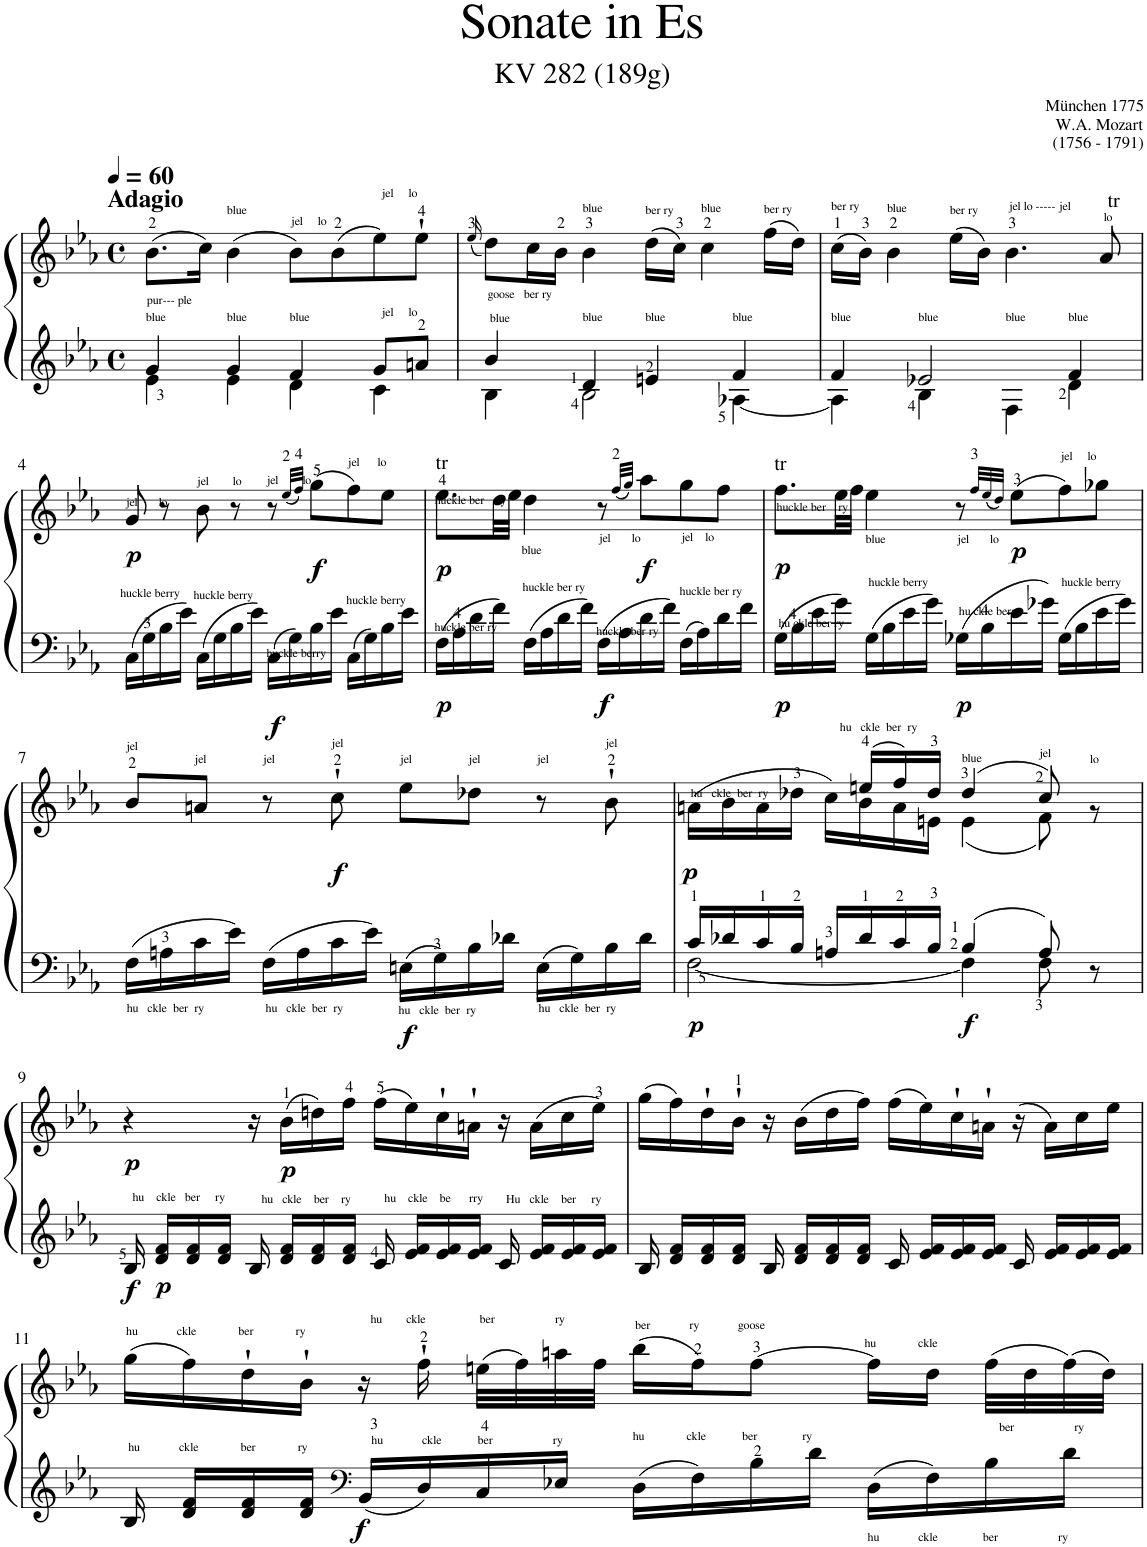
**kern	**kern	**dynam
*part1	*part1	*part1
*staff2	*staff1	*staff1/2
*I"Piano	*	*
*I'Pno.	*	*
*stria5	*stria5	*
*clefG2	*clefG2	*
*k[b-e-a-]	*k[b-e-a-]	*
*M4/4	*M4/4	*
*met(c)	*met(c)	*
*MM60	*MM60	*
=1	=1	=1
*^	*	*
!	!	!LO:TX:a:B:t=Adagio	!
!	!	!LO:TX:b:t=pur--- ple	!
!LO:TX:a:t=blue	!	!	!
4g/	4e-\	(>8.b-\L	.
.	.	16cc\Jk)	.
!	!	!LO:TX:a:t=blue	!
!LO:TX:a:t=blue	!	!	!
4g/	4e-\	(>4b-\	.
!	!	!LO:TX:a:t=jel     lo	!
!LO:TX:a:t=blue	!	!	!
4f/	4d\	8b-\L)	.
.	.	(>8b-\	.
!	!	!LO:TX:a:t=jel     lo	!
!LO:TX:a:t=jel     lo	!	!	!
8g/L	4c\	8ee-\)	.
8an/J	.	8ee-`\J	.
=2	=2	=2	=2
.	.	(<16qee-/	.
!	!	!LO:TX:b:t=goose   ber ry	!
!LO:TX:a:t=blue	!	!	!
4b-/	4B-\	8dd\L)	.
.	.	16cc\L	.
.	.	16b-\JJ	.
!	!	!LO:TX:a:t=blue	!
!LO:TX:a:t=blue	!	!	!
4d/	2B-\	4b-\	.
!	!	!LO:TX:a:t=ber ry	!
!LO:TX:a:t=blue	!	!	!
4en/	.	(>16dd\LL	.
.	.	16cc\JJ)	.
!	!	!LO:TX:a:t=blue	!
.	.	4cc\	.
!LO:TX:a:t=blue	!	!	!
4f/	[4A-X\	.	.
!	!	!LO:TX:a:t=ber ry	!
.	.	(>16ff\LL	.
.	.	16dd\JJ)	.
=3	=3	=3	=3
!	!	!LO:TX:a:t=ber ry	!
!LO:TX:a:t=blue	!	!	!
4f/	4A-\]	(>16cc\LL	.
.	.	16b-\JJ)	.
!	!	!LO:TX:a:t=blue	!
.	.	4b-\	.
!LO:TX:a:t=blue	!	!	!
2e-X/	4B-\	.	.
!	!	!LO:TX:a:t=ber ry	!
.	.	(>16ee-\LL	.
.	.	16b-\JJ)	.
!	!	!LO:TX:a:t=jel lo ----- jel	!
!	!LO:TX:a:t=blue	!	!
.	4F\	4.b-\	.
!LO:TX:a:t=blue	!	!	!
4f/	4d\	.	.
!	!	!LO:TX:a:t=lo	!
!	!	!LO:TX:a:t=tr	!
.	.	8a-/	.
*v	*v	*	*
!!LO:LB:g=z
=4	=4	=4
!	!LO:TX:a:t=jel       lo	!
!LO:TX:a:t=huckle berry	!	!
!	!	!LO:DY:b
16C\LL	8g/	p
16G\	.	.
16B-\	8r	.
16e-\JJ	.	.
!	!LO:TX:a:t=jel        lo	!
!LO:TX:a:t=huckle berry	!	!
16C\LL	8b-\	.
16G\	.	.
16B-\	8r	.
16e-\JJ	.	.
!	!LO:TX:a:t=jel        lo	!
!LO:TX:a:t=huckle berry	!	!
!	!	!LO:DY:b=2
16C\LL	8r	f
16G\	.	.
.	(<32qee-/LLL	.
.	32qff/JJJ)	.
!	!	!LO:DY:b
16B-\	(>8gg\L	f
16e-\JJ	.	.
!	!LO:TX:a:t=jel      lo	!
!LO:TX:a:t=huckle berry	!	!
16C\LL	8ff\)	.
16G\	.	.
16B-\	8ee-\J	.
16e-\JJ	.	.
=5	=5	=5
!	!LO:TX:a:t=huckle ber    ry	!
!	!LO:TX:a:t=tr	!
!LO:TX:a:t=huckle ber ry	!	!
!	!	!LO:DY:b=2
!	!	!LO:DY:n=1:b
16F\LL	8.ee-\L	p p
16A-\	.	.
16d\	.	.
16f\JJ	32dd\LL	.
.	32ee-\JJJ	.
!	!LO:TX:b:t=blue	!
!LO:TX:a:t=huckle ber ry	!	!
16F\LL	4dd\	.
16A-\	.	.
16d\	.	.
16f\JJ	.	.
!	!LO:TX:b:t=jel       lo	!
!LO:TX:a:t=huckle ber ry	!	!
!	!	!LO:DY:n=2:b=2
16F\LL	8r	f
16A-\	.	.
.	(<32qff/LLL	.
.	32qgg/JJJ)	.
!	!	!LO:DY:n=3:b
16d\	8aa-\L	f
16f\JJ	.	.
!	!LO:TX:b:t=jel    lo	!
!LO:TX:a:t=huckle ber ry	!	!
16F\LL	8gg\	.
16A-\	.	.
16d\	8ff\J	.
16f\JJ	.	.
=6	=6	=6
!	!LO:TX:a:t=huckle ber    ry	!
!	!LO:TX:a:t=tr	!
!LO:TX:a:t=hu ckle ber ry	!	!
!	!	!LO:DY:b=2
!	!	!LO:DY:n=1:b
16G\LL	8.ff\L	p p
16B-\	.	.
16e-\	.	.
16g\JJ	32ee-\LL	.
.	32ff\JJJ	.
!	!LO:TX:b:t=blue	!
!LO:TX:a:t=huckle berry	!	!
16G\LL	4ee-\	.
16B-\	.	.
16e-\	.	.
16g\JJ	.	.
!	!LO:TX:b:t=jel       lo	!
!LO:TX:a:t=hu ckle berry	!	!
!	!	!LO:DY:n=2:b=2
16G-X\LL	8r	p
16B-\	.	.
.	32qff/LLL	.
.	(<32qee-/	.
.	32qdd/JJJ)	.
!	!	!LO:DY:n=3:b
16e-\	(>8ee-\L	p
16g-X\JJ	.	.
!	!LO:TX:a:t=jel     lo	!
!LO:TX:a:t=huckle berry	!	!
16G-\LL	8ff\)	.
16B-\	.	.
16e-\	8gg-X\J	.
16g-\JJ	.	.
!!LO:LB:g=z
=7	=7	=7
!	!LO:TX:a:t=jel	!
!LO:TX:b:t=hu   ckle  ber  ry	!	!
16F\LL	8b-/L	.
16An\	.	.
!	!LO:TX:a:t=jel	!
16c\	8an/J	.
16e-\JJ	.	.
!	!LO:TX:a:t=jel	!
!LO:TX:b:t=hu   ckle  ber  ry	!	!
16F\LL	8r	.
16A\	.	.
!	!LO:TX:a:t=jel	!
!	!	!LO:DY:b
16c\	8cc`\	f
16e-\JJ	.	.
!	!LO:TX:a:t=jel	!
!LO:TX:b:t=hu   ckle  ber  ry	!	!
!	!	!LO:DY:b=2
16En\LL	8ee-\L	f
16G\	.	.
!	!LO:TX:a:t=jel	!
16B-\	8dd-X\J	.
16d-X\JJ	.	.
!	!LO:TX:a:t=jel	!
!LO:TX:b:t=hu   ckle  ber  ry	!	!
16E\LL	8r	.
16G\	.	.
!	!LO:TX:a:t=jel	!
16B-\	8b-`\	.
16d-\JJ	.	.
=8	=8	=8
*^	*^	*
!	!	!LO:TX:a:t=hu   ckle  ber  ry	!	!
!	!	!	!	!LO:DY:b=2
!	!	!	!	!LO:DY:n=1:b
[2F\	16c/LL	(>16an\LL	4ryy	p p
.	16d-X/	16b-\	.	.
.	16c/	16a\	.	.
.	16B-/JJ	16dd-X\JJ	.	.
!	!	!LO:TX:a:t=hu   ckle  ber  ry	!	!
.	16An/LL	16cc\LL)	16ryy	.
.	16d-/	16b-\	(>16een/LL	.
.	16c/	16a\	16ff/)	.
.	16B-/JJ	16en\JJ	16dd-/JJ	.
!	!	!LO:TX:a:t=blue	!	!
!	!	!	!	!LO:DY:n=2:b=2
4F\]	4B-/	(<4e\	(>4dd-/	f
!	!	!LO:TX:a:t=jel	!	!
8F\	8A/	8f\)	8cc/)	.
!	!	!LO:TX:a:t=lo	!	!
8r	8ryy	8ryy	8r	.
!!LO:LB:g=z
=9	=9	=9	=9	=9
!LO:TX:a:t=hu    ckle   ber     ry	!	!	!	!
!	!	!	!	!LO:DY:b=2
!	!	!	!	!LO:DY:n=1:b
*	*	*v	*v	*
16ryy	16B-/	4r	f p
!	!	!	!LO:DY:n=2:b=2
16d/ 16f/LL	8.ryy	.	p
16d/ 16f/	.	.	.
16d/ 16f/JJ	.	.	.
!LO:TX:a:t=hu   ckle    ber    ry	!	!	!
16ryy	16B-/	16r	.
!	!	!	!LO:DY:n=3:b
16d/ 16f/LL	8.ryy	(>16b-\LL	p
16d/ 16f/	.	16ddn\)	.
16d/ 16f/JJ	.	16ff\JJ	.
!LO:TX:a:t=hu    ckle    be      rry	!	!	!
16ryy	16c/	(>16ff\LL	.
16e-/ 16f/LL	8.ryy	16ee-\)	.
16e-/ 16f/	.	16cc`\	.
16e-/ 16f/JJ	.	16an`\JJ	.
!LO:TX:a:t=Hu   ckle    ber     ry	!	!	!
16ryy	16c/	16r	.
16e-/ 16f/LL	8.ryy	(>16a\LL	.
16e-/ 16f/	.	16cc\	.
16e-/ 16f/JJ	.	16ee-\JJ)	.
=10	=10	=10	=10
16ryy	16B-/	(>16gg\LL	.
16d/ 16f/LL	8.ryy	16ff\)	.
16d/ 16f/	.	16dd`\	.
16d/ 16f/JJ	.	16b-`\JJ	.
16ryy	16B-/	16r	.
16d/ 16f/LL	8.ryy	(>16b-\LL	.
16d/ 16f/	.	16dd\	.
16d/ 16f/JJ	.	16ff\JJ)	.
16ryy	16c/	(>16ff\LL	.
16e-/ 16f/LL	8.ryy	16ee-\)	.
16e-/ 16f/	.	16cc`\	.
16e-/ 16f/JJ	.	16an`\JJ	.
16ryy	16c/	(>16r	.
16e-/ 16f/LL	8.ryy	16a\LL)	.
16e-/ 16f/	.	16cc\	.
16e-/ 16f/JJ	.	16ee-\JJ	.
!!LO:LB:g=z
=11	=11	=11	=11
!	!	!LO:TX:a:t=hu             ckle              ber              ry	!
!LO:TX:a:t=hu             ckle              ber              ry	!	!	!
16ryy	16B-/	(>16gg\LL	.
16d/ 16f/LL	2...ryy	16ff\)	.
16d/ 16f/	.	16dd`\	.
16d/ 16f/JJ	.	16b-`\JJ	.
*clefF4	*	*	*
!	!	!LO:TX:a:t=hu        ckle                  ber                    ry	!
!LO:TX:a:t=hu             ckle            ber                    ry	!	!	!
!	!	!	!LO:DY:b=2
16BB-/LL	.	16r	f
16D/	.	16ff`\	.
16C/	.	(>32een\LLL	.
.	.	32ff\)	.
16E-X/JJ	.	32aan\	.
.	.	32ff\JJJ	.
!LO:TX:a:t=hu              ckle            ber               ry	!	!	!
16D\LL	.	(>16bb-\LL	.
16F\	.	16ff\J)	.
!	!	!LO:TX:a:t=ber             ry             goose	!
16B-\	.	[8ff\J	.
16d\JJ	.	.	.
!	!	!LO:TX:a:t=hu              ckle	!
!LO:TX:b:t=hu             ckle               ber                    ry	!	!	!
16D\LL	.	16ff\LL]	.
16F\	.	16dd\JJ	.
!	!	!LO:TX:b:t=ber                    ry	!
16B-\	.	(>32ff\LLL	.
.	.	32dd\	.
16d\JJ	.	(>32ff\)	.
.	.	32dd\JJJ)	.
*v	*v	*	*
=	=	=
*-	*-	*-
